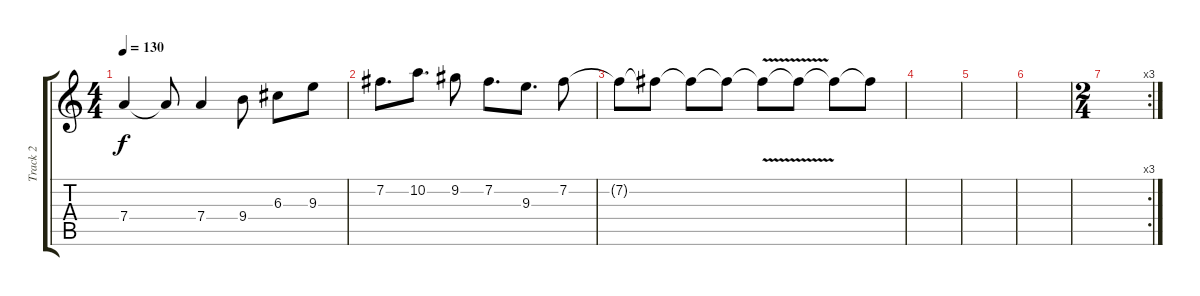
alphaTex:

\track ("Track 2" "Track 2") {instrument electricguitarjazz}
\staff {score tabs}
\tuning (E4 B3 G3 D3 A2 E2) {hide}
\ts (4 4)
\tempo 130
\clef g2
\ks c
7.4{t}.4{dy f} 7.4{t}.8 7.4.4 9.4.8 6.3.8 9.3.8 |
7.2.8{d} 10.2.8{d} 9.2.8 7.2.8{d} 9.3.8{d} 7.2.8 |
7.2{t}.8 7.2{t}.8 7.2{t}.8 7.2{t}.8 7.2{v t}.8 7.2{t}.8 7.2{t}.8 7.2{t}.8 |
|
|
|
\rc 3
\ts (2 4)
